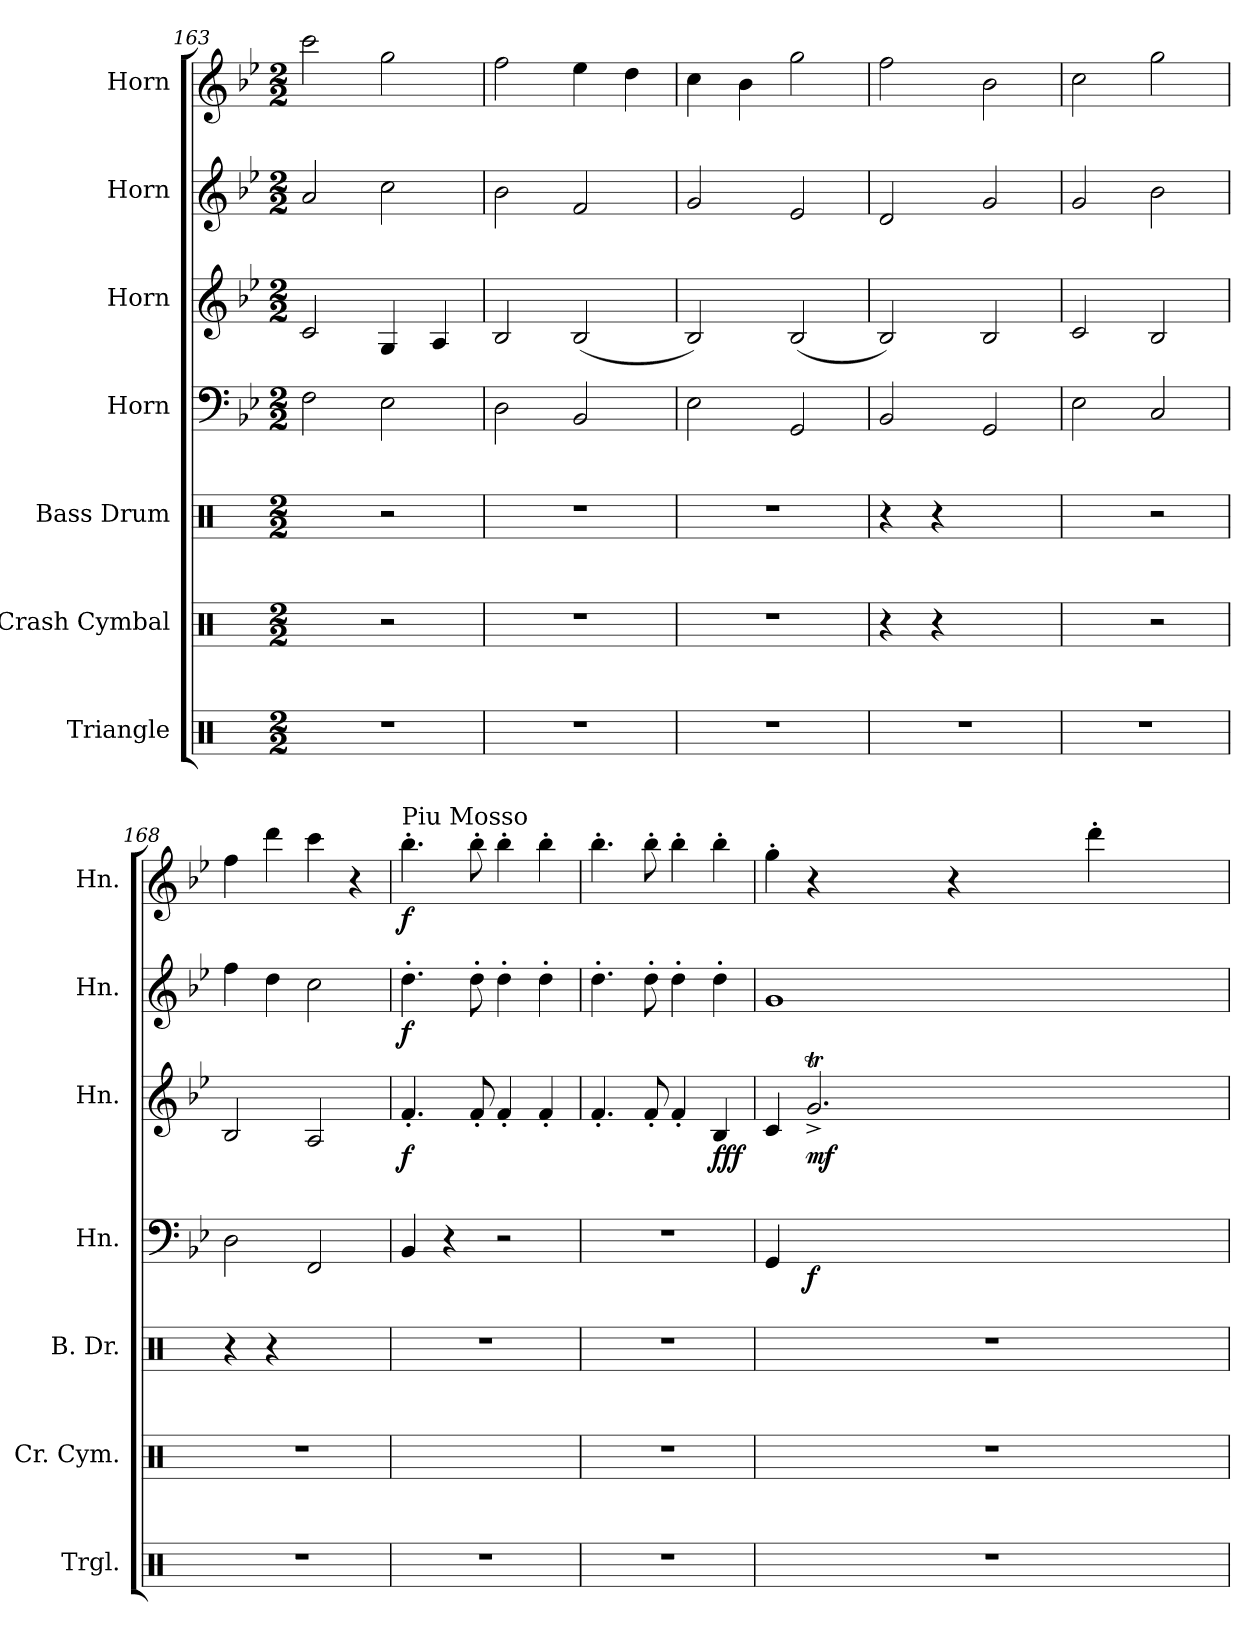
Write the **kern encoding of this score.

**kern	**kern	**kern	**kern	**dynam	**kern	**dynam	**kern	**dynam	**kern	**dynam
*part7	*part6	*part5	*part4	*part4	*part3	*part3	*part2	*part2	*part1	*part1
*staff7	*staff6	*staff5	*staff4	*staff4	*staff3	*staff3	*staff2	*staff2	*staff1	*staff1
*I"Triangle	*I"Crash Cymbal	*I"Bass Drum	*I"Horn	*	*I"Horn	*	*I"Horn	*	*I"Horn	*
*I'Trgl.	*I'Cr. Cym.	*I'B. Dr.	*I'Hn.	*	*I'Hn.	*	*I'Hn.	*	*I'Hn.	*
!!LO:PB:g=z
*clefX	*clefX	*clefX	*clefF4	*	*clefG2	*	*clefG2	*	*clefG2	*
*	*	*	*ITrd4c7	*	*ITrd4c7	*	*ITrd4c7	*	*ITrd4c7	*
*k[]	*k[]	*k[]	*k[b-e-a-]	*	*k[b-e-a-]	*	*k[b-e-a-]	*	*k[b-e-a-]	*
*C:	*C:	*C:	*E-:	*	*E-:	*	*E-:	*	*E-:	*
*M2/2	*M2/2	*M2/2	*M2/2	*	*M2/2	*	*M2/2	*	*M2/2	*
=163	=163	=163	=163	=163	=163	=163	=163	=163	=163	=163
1r	2R\	2R\	2BB-\	.	2F/	.	2d/	.	2ff\	.
.	2r	2r	2AA-\	.	4C/	.	2f\	.	2cc\	.
.	.	.	.	.	4D/	.	.	.	.	.
=164	=164	=164	=164	=164	=164	=164	=164	=164	=164	=164
1r	1r	1r	2GG\	.	2E-/	.	2e-\	.	2b-\	.
.	.	.	2EE-/	.	(2E-/	.	2B-/	.	4a-\	.
.	.	.	.	.	.	.	.	.	4g\	.
=165	=165	=165	=165	=165	=165	=165	=165	=165	=165	=165
1r	1r	1r	2AA-\	.	2E-/)	.	2c/	.	4f\	.
.	.	.	.	.	.	.	.	.	4e-\	.
.	.	.	2CC/	.	(2E-/	.	2A-/	.	2cc\	.
=166	=166	=166	=166	=166	=166	=166	=166	=166	=166	=166
1r	4r	4r	2EE-/	.	2E-/)	.	2G/	.	2b-\	.
.	4r	4r	.	.	.	.	.	.	.	.
.	2R\	2R\	2CC/	.	2E-/	.	2c/	.	2e-\	.
=167	=167	=167	=167	=167	=167	=167	=167	=167	=167	=167
1r	2R\	2R\	2AA-\	.	2F/	.	2c/	.	2f\	.
.	2r	2r	2FF/	.	2E-/	.	2e-\	.	2cc\	.
=168	=168	=168	=168	=168	=168	=168	=168	=168	=168	=168
1r	1r	4r	2GG\	.	2E-/	.	4b-\	.	4b-\	.
.	.	4r	.	.	.	.	4g\	.	4gg\	.
.	.	2R\	2BBB-/	.	2D/	.	2f\	.	4ff\	.
.	.	.	.	.	.	.	.	.	4r	.
=169	=169	=169	=169	=169	=169	=169	=169	=169	=169	=169
!	!	!	!	!	!	!	!	!	!LO:TX:a:t=Piu Mosso	!
!	!	!	!	!	!	!LO:DY:b	!	!LO:DY:b	!	!LO:DY:b
1r	1R	1r	4EE-/	.	4.B-'/	f	4.g'\	f	4.ee-'\	f
.	.	.	4r	.	.	.	.	.	.	.
.	.	.	.	.	8B-'/	.	8g'\	.	8ee-'\	.
.	.	.	2r	.	4B-'/	.	4g'\	.	4ee-'\	.
.	.	.	.	.	4B-'/	.	4g'\	.	4ee-'\	.
=170	=170	=170	=170	=170	=170	=170	=170	=170	=170	=170
1r	1r	1r	1r	.	4.B-'/	.	4.g'\	.	4.ee-'\	.
.	.	.	.	.	8B-'/	.	8g'\	.	8ee-'\	.
.	.	.	.	.	4B-'/	.	4g'\	.	4ee-'\	.
!	!	!	!	!	!	!LO:DY:b	!	!	!	!
.	.	.	.	.	4E-/	fff	4g'\	.	4ee-'\	.
=171	=171	=171	=171	=171	=171	=171	=171	=171	=171	=171
1r	1r	1r	4CC/	.	4F/	.	1c	.	4cc'\	.
!	!	!	!	!LO:DY:b	!	!LO:DY:b	!	!	!	!
.	.	.	32c\LLLyy	f	2.cT^/	mf	.	.	4r	.
.	.	.	32d\yy	.	.	.	.	.	.	.
.	.	.	32c\yy	.	.	.	.	.	.	.
.	.	.	32d\yy	.	.	.	.	.	.	.
.	.	.	32c\yy	.	.	.	.	.	.	.
.	.	.	32d\yy	.	.	.	.	.	.	.
.	.	.	32c\yy	.	.	.	.	.	.	.
.	.	.	32d\JJJyy	.	.	.	.	.	.	.
.	.	.	32c\LLLyy	.	.	.	.	.	4r	.
.	.	.	32d\yy	.	.	.	.	.	.	.
.	.	.	32c\yy	.	.	.	.	.	.	.
.	.	.	32d\yy	.	.	.	.	.	.	.
.	.	.	32c\yy	.	.	.	.	.	.	.
.	.	.	32d\yy	.	.	.	.	.	.	.
.	.	.	32c\yy	.	.	.	.	.	.	.
.	.	.	32d\yy	.	.	.	.	.	.	.
.	.	.	32c\yy	.	.	.	.	.	4gg'\	.
.	.	.	32d\yy	.	.	.	.	.	.	.
.	.	.	32c\yy	.	.	.	.	.	.	.
.	.	.	32d\yy	.	.	.	.	.	.	.
.	.	.	32c\yy	.	.	.	.	.	.	.
.	.	.	32d\yy	.	.	.	.	.	.	.
.	.	.	32c\yy	.	.	.	.	.	.	.
.	.	.	32d\JJJyy	.	.	.	.	.	.	.
=	=	=	=	=	=	=	=	=	=	=
*-	*-	*-	*-	*-	*-	*-	*-	*-	*-	*-
